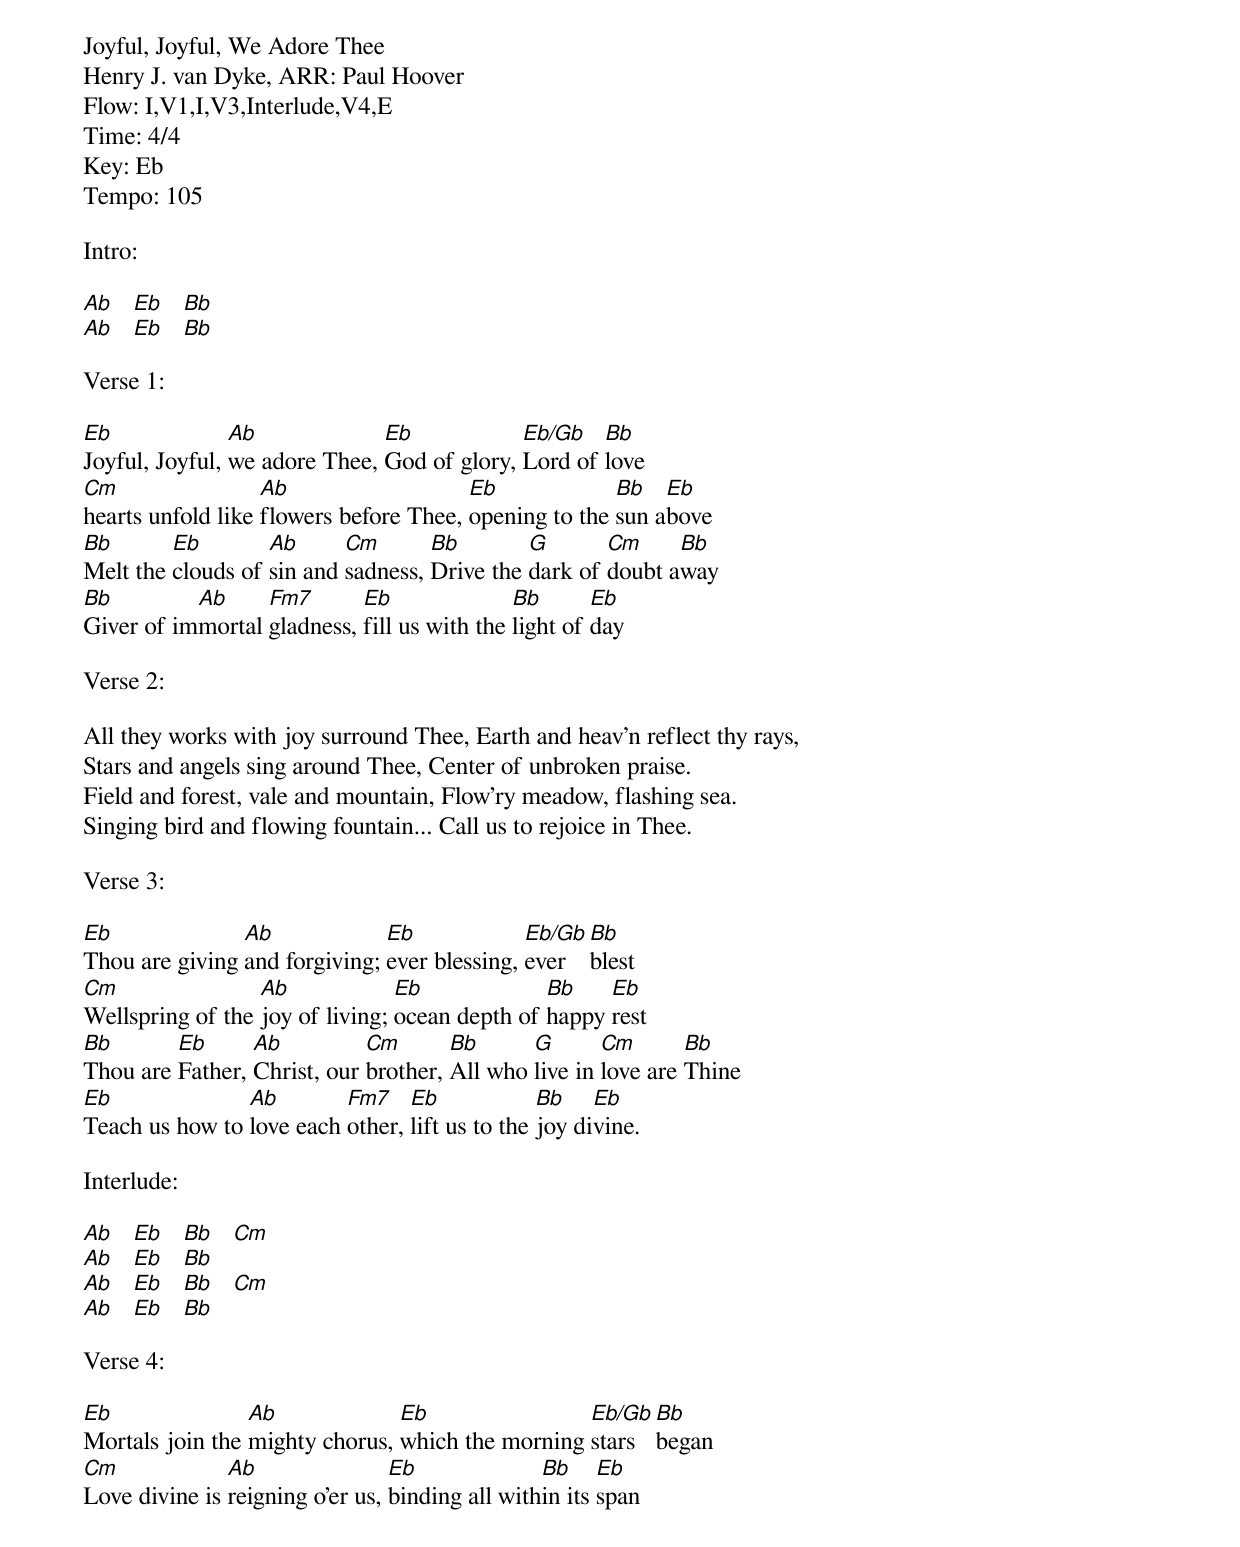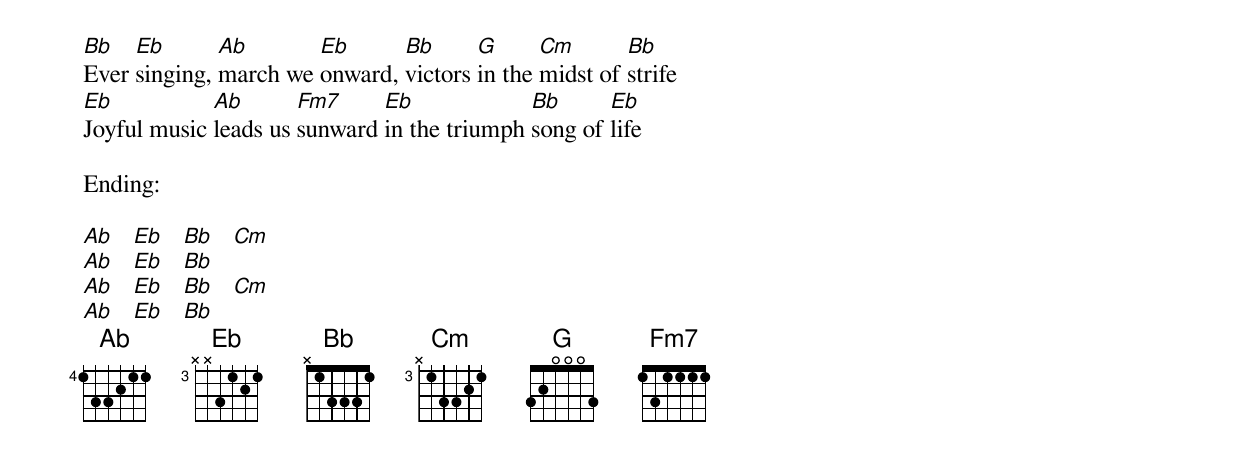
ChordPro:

Joyful, Joyful, We Adore Thee
Henry J. van Dyke, ARR: Paul Hoover
Flow: I,V1,I,V3,Interlude,V4,E
Time: 4/4
Key: Eb
Tempo: 105

Intro:

[Ab]   [Eb]   [Bb]
[Ab]   [Eb]   [Bb]

Verse 1:

[Eb]Joyful, Joyful, [Ab]we adore Thee, [Eb]God of glory, [Eb/Gb]Lord of [Bb]love
[Cm]hearts unfold like [Ab]flowers before Thee, [Eb]opening to the [Bb]sun a[Eb]bove
[Bb]Melt the [Eb]clouds of [Ab]sin and [Cm]sadness, [Bb]Drive the [G]dark of [Cm]doubt a[Bb]way
[Bb]Giver of im[Ab]mortal [Fm7]gladness, [Eb]fill us with the [Bb]light of [Eb]day

Verse 2:

All they works with joy surround Thee, Earth and heav'n reflect thy rays,
Stars and angels sing around Thee, Center of unbroken praise.
Field and forest, vale and mountain, Flow'ry meadow, flashing sea.
Singing bird and flowing fountain... Call us to rejoice in Thee.

Verse 3:

[Eb]Thou are giving [Ab]and forgiving; [Eb]ever blessing, [Eb/Gb]ever [Bb]blest
[Cm]Wellspring of the [Ab]joy of living; [Eb]ocean depth of [Bb]happy [Eb]rest
[Bb]Thou are [Eb]Father, [Ab]Christ, our [Cm]brother, [Bb]All who [G]live in [Cm]love are [Bb]Thine
[Eb]Teach us how to [Ab]love each [Fm7]other, [Eb]lift us to the [Bb]joy di[Eb]vine.

Interlude:

[Ab]   [Eb]   [Bb]   [Cm]
[Ab]   [Eb]   [Bb]
[Ab]   [Eb]   [Bb]   [Cm]
[Ab]   [Eb]   [Bb]

Verse 4:

[Eb]Mortals join the [Ab]mighty chorus, [Eb]which the morning [Eb/Gb]stars [Bb]began
[Cm]Love divine is [Ab]reigning o'er us, [Eb]binding all with[Bb]in its [Eb]span
[Bb]Ever [Eb]singing, [Ab]march we [Eb]onward, [Bb]victors [G]in the [Cm]midst of [Bb]strife
[Eb]Joyful music [Ab]leads us [Fm7]sunward [Eb]in the triumph [Bb]song of [Eb]life

Ending:

[Ab]   [Eb]   [Bb]   [Cm]
[Ab]   [Eb]   [Bb]
[Ab]   [Eb]   [Bb]   [Cm]
[Ab]   [Eb]   [Bb]
